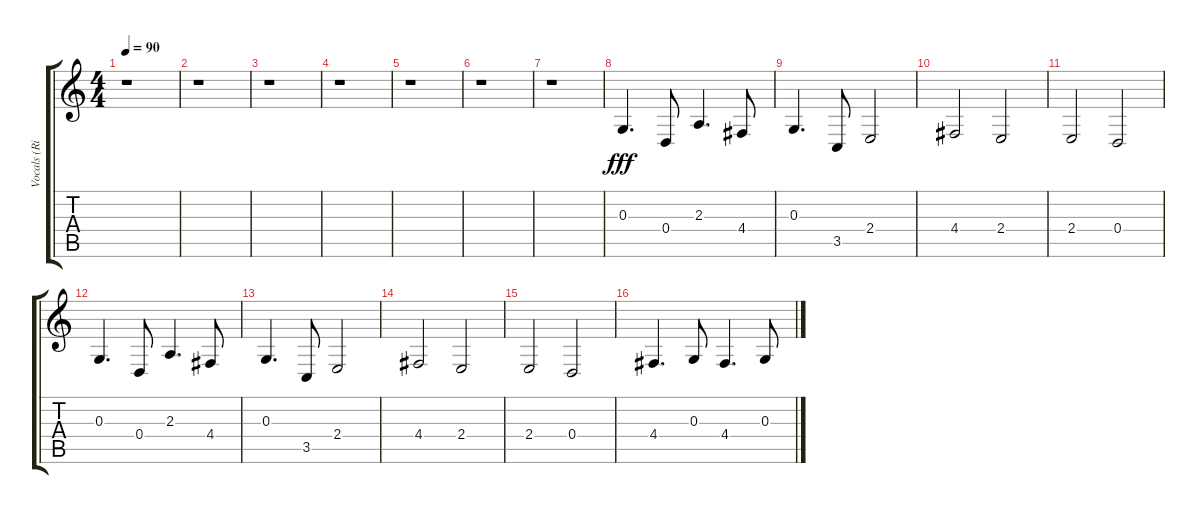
\track ("Vocals (Ringo Starr)" "Vocals (Ri") {instrument choiraahs}
\staff {score tabs}
\tuning (E4 B3 G3 D3 A2 E2) {hide}
\ts (4 4)
\tempo 90
\clef g2
\ks c
r.1{dy fff instrument choiraahs} |
r.1 |
r.1 |
r.1 |
r.1 |
r.1 |
r.1 |
0.3.4{d} 0.4.8 2.3.4{d} 4.4.8 |
0.3.4{d} 3.5.8 2.4.2 |
4.4.2 2.4.2 |
2.4.2 0.4.2 |
0.3.4{d} 0.4.8 2.3.4{d} 4.4.8 |
0.3.4{d} 3.5.8 2.4.2 |
4.4.2 2.4.2 |
2.4.2 0.4.2 |
4.4.4{d} 0.3.8 4.4.4{d} 0.3.8
